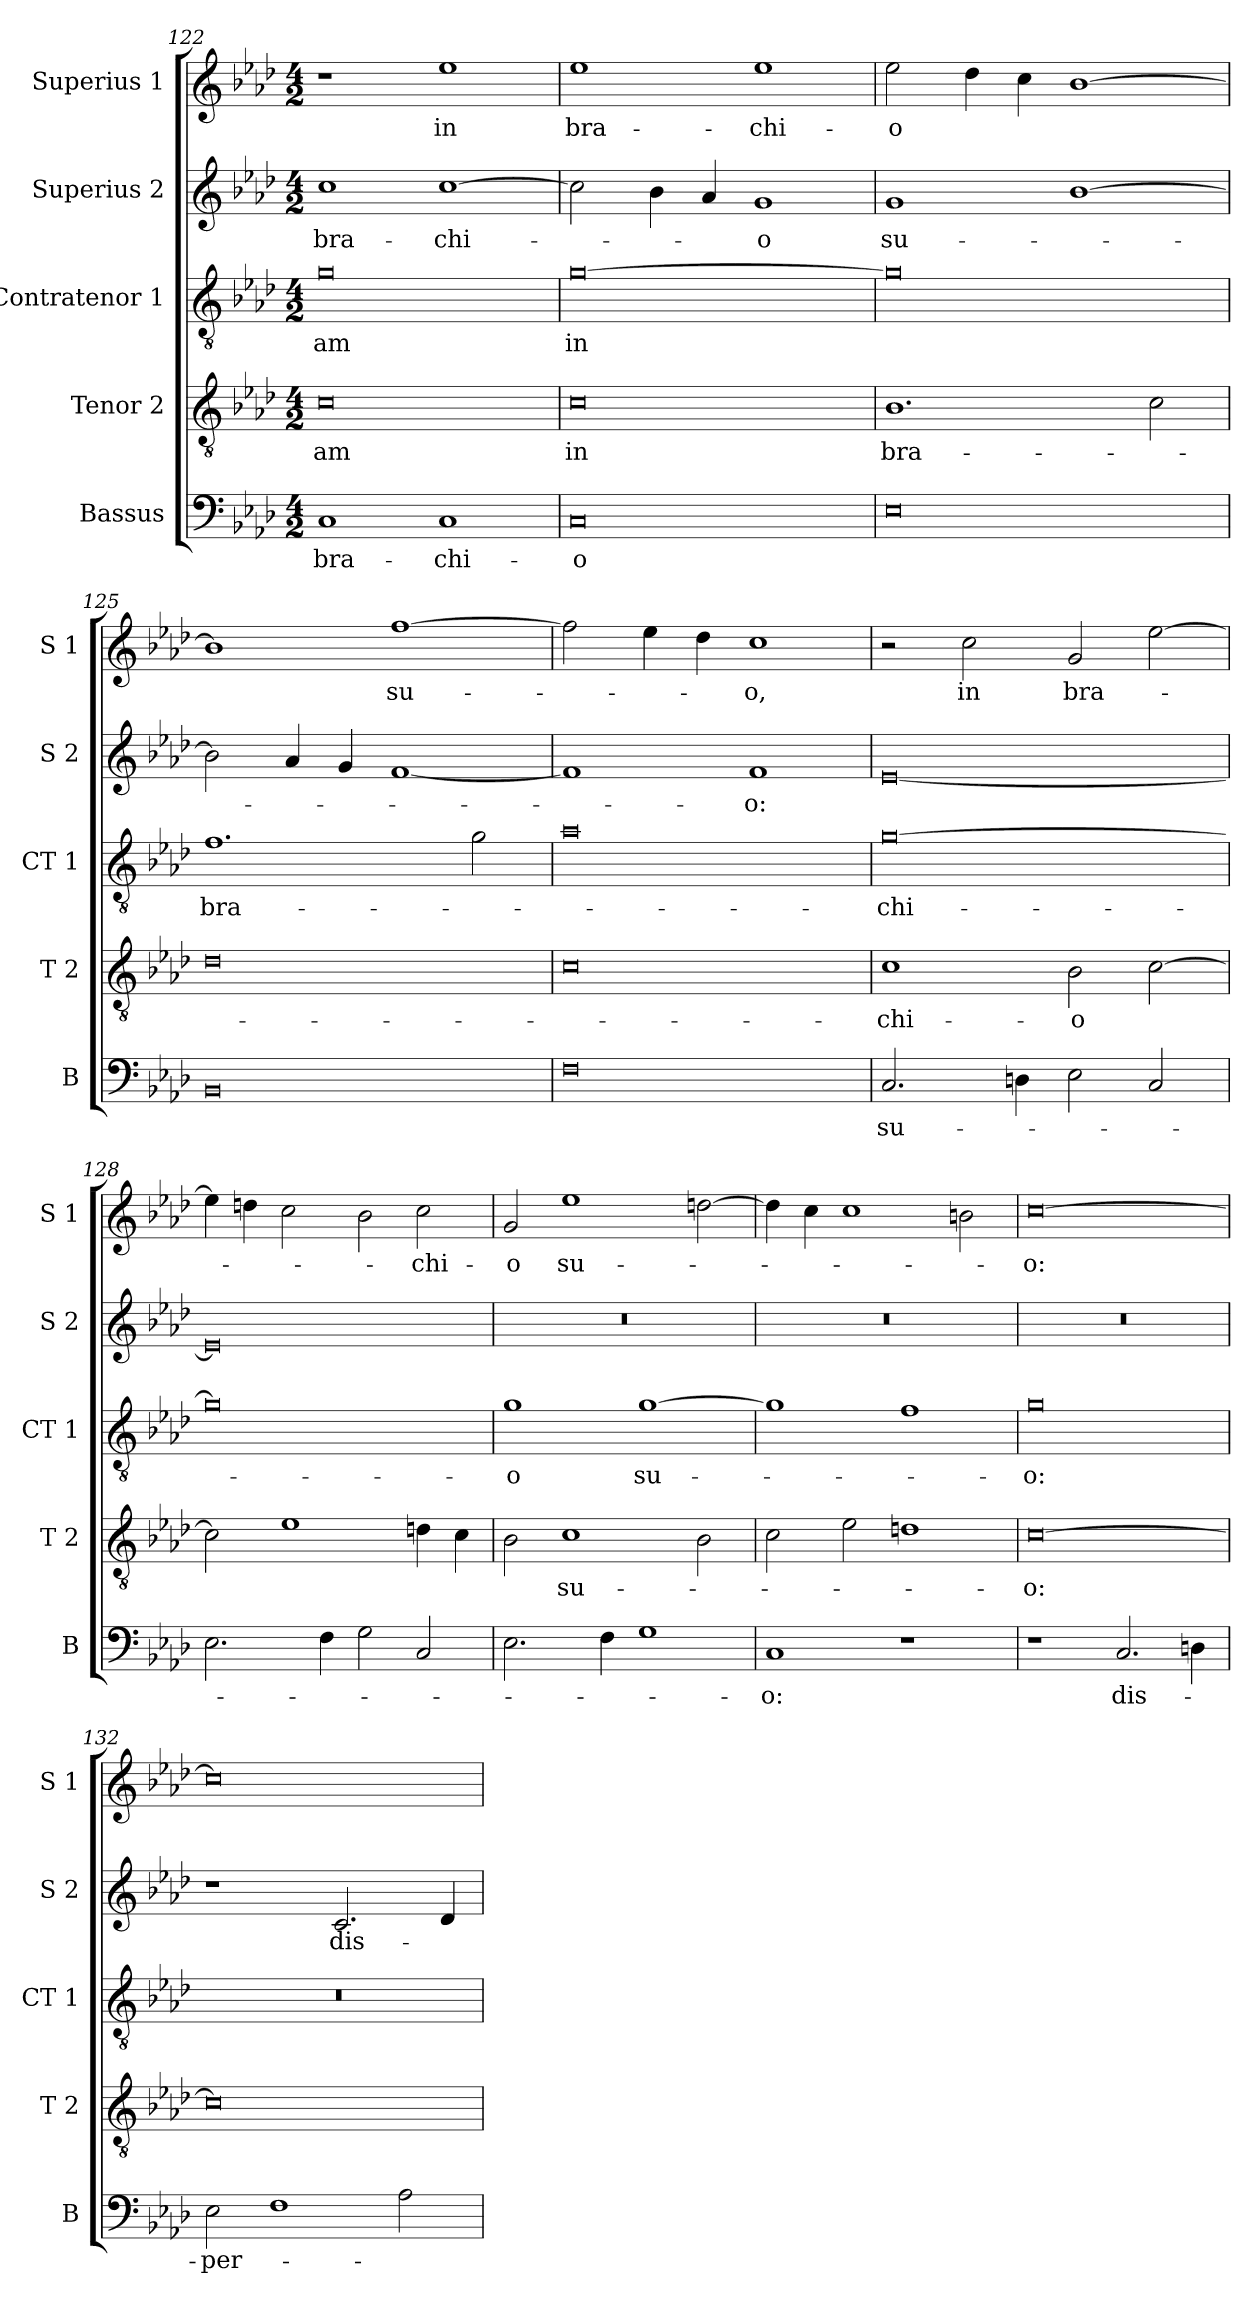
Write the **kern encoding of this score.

**kern	**text	**kern	**text	**kern	**text	**kern	**text	**kern	**text
*part5	*part5	*part4	*part4	*part3	*part3	*part2	*part2	*part1	*part1
*staff5	*staff5	*staff4	*staff4	*staff3	*staff3	*staff2	*staff2	*staff1	*staff1
*I"Bassus	*	*I"Tenor 2	*	*I"Contratenor 1	*	*I"Superius 2	*	*I"Superius  1	*
*I'B	*	*I'T 2	*	*I'CT 1	*	*I'S 2	*	*I'S 1	*
*clefF4	*	*clefGv2	*	*clefGv2	*	*clefG2	*	*clefG2	*
*k[b-e-a-d-]	*	*k[b-e-a-d-]	*	*k[b-e-a-d-]	*	*k[b-e-a-d-]	*	*k[b-e-a-d-]	*
*A-:	*	*A-:	*	*A-:	*	*A-:	*	*A-:	*
*M4/2	*	*M4/2	*	*M4/2	*	*M4/2	*	*M4/2	*
=122	=122	=122	=122	=122	=122	=122	=122	=122	=122
!	!LO:LY:b	!	!LO:LY:b	!	!LO:LY:b	!	!LO:LY:b	!	!
1C	bra-	0c	-am	0g	-am	1cc	bra-	1r	.
!	!LO:LY:b	!	!	!	!	!	!LO:LY:b	!	!LO:LY:b
1C	-chi-	.	.	.	.	[1cc	-chi-	1ee-	in
=123	=123	=123	=123	=123	=123	=123	=123	=123	=123
!	!LO:LY:b	!	!LO:LY:b	!	!LO:LY:b	!	!	!	!LO:LY:b
0C	-o	0c	in	[0g	in	2cc\]	.	1ee-	bra-
.	.	.	.	.	.	4b-\	.	.	.
.	.	.	.	.	.	4a-/	.	.	.
!	!	!	!	!	!	!	!LO:LY:b	!	!LO:LY:b
.	.	.	.	.	.	1g	-o	1ee-	-chi-
=124	=124	=124	=124	=124	=124	=124	=124	=124	=124
!	!	!	!LO:LY:b	!	!	!	!LO:LY:b	!	!LO:LY:b
0E-	.	1.B-	bra-	0g]	.	1g	su-	2ee-\	-o
.	.	.	.	.	.	.	.	4dd-\	.
.	.	.	.	.	.	.	.	4cc\	.
.	.	.	.	.	.	[1b-	.	[1b-	.
.	.	2c\	.	.	.	.	.	.	.
=125	=125	=125	=125	=125	=125	=125	=125	=125	=125
!	!	!	!	!	!LO:LY:b	!	!	!	!
0BB-	.	0d-	.	1.f	bra-	2b-\]	.	1b-]	.
.	.	.	.	.	.	4a-/	.	.	.
.	.	.	.	.	.	4g/	.	.	.
!	!	!	!	!	!	!	!	!	!LO:LY:b
.	.	.	.	.	.	[1f	.	[1ff	su-
.	.	.	.	2g\	.	.	.	.	.
!!LO:PB:g=z
=126	=126	=126	=126	=126	=126	=126	=126	=126	=126
0F	.	0c	.	0a-	.	1f]	.	2ff\]	.
.	.	.	.	.	.	.	.	4ee-\	.
.	.	.	.	.	.	.	.	4dd-\	.
!	!	!	!	!	!	!	!LO:LY:b	!	!LO:LY:b
.	.	.	.	.	.	1f	-o:	1cc	-o,
=127	=127	=127	=127	=127	=127	=127	=127	=127	=127
!	!LO:LY:b	!	!LO:LY:b	!	!LO:LY:b	!	!	!	!
2.C/	su-	1c	-chi-	[0g	-chi-	[0e-	.	2r	.
!	!	!	!	!	!	!	!	!	!LO:LY:b
.	.	.	.	.	.	.	.	2cc\	in
4Dn\	.	.	.	.	.	.	.	.	.
!	!	!	!LO:LY:b	!	!	!	!	!	!LO:LY:b
2E-\	.	2B-\	-o	.	.	.	.	2g/	bra-
2C/	.	[2c\	.	.	.	.	.	[2ee-\	.
=128	=128	=128	=128	=128	=128	=128	=128	=128	=128
2.E-\	.	2c\]	.	0g]	.	0e-]	.	4ee-\]	.
.	.	.	.	.	.	.	.	4ddn\	.
.	.	1e-	.	.	.	.	.	2cc\	.
4F\	.	.	.	.	.	.	.	.	.
2G\	.	.	.	.	.	.	.	2b-\	.
!	!	!	!	!	!	!	!	!	!LO:LY:b
2C/	.	4dn\	.	.	.	.	.	2cc\	-chi-
.	.	4c\	.	.	.	.	.	.	.
=129	=129	=129	=129	=129	=129	=129	=129	=129	=129
!	!	!	!	!	!LO:LY:b	!	!	!	!LO:LY:b
2.E-\	.	2B-\	.	1g	-o	0r	.	2g/	-o
!	!	!	!LO:LY:b	!	!	!	!	!	!LO:LY:b
.	.	1c	su-	.	.	.	.	1ee-	su-
4F\	.	.	.	.	.	.	.	.	.
!	!	!	!	!	!LO:LY:b	!	!	!	!
1G	.	.	.	[1g	su-	.	.	.	.
.	.	2B-\	.	.	.	.	.	[2ddn\	.
=130	=130	=130	=130	=130	=130	=130	=130	=130	=130
!	!LO:LY:b	!	!	!	!	!	!	!	!
1C	-o:	2c\	.	1g]	.	0r	.	4dd\]	.
.	.	.	.	.	.	.	.	4cc\	.
.	.	2e-\	.	.	.	.	.	1cc	.
1r	.	1dn	.	1f	.	.	.	.	.
.	.	.	.	.	.	.	.	2bn\	.
!!LO:LB:g=z
=131	=131	=131	=131	=131	=131	=131	=131	=131	=131
!	!	!	!LO:LY:b	!	!LO:LY:b	!	!	!	!LO:LY:b
1r	.	[0c	-o:	0g	-o:	0r	.	[0cc	-o:
!	!LO:LY:b	!	!	!	!	!	!	!	!
2.C/	dis-	.	.	.	.	.	.	.	.
4Dn\	.	.	.	.	.	.	.	.	.
=132	=132	=132	=132	=132	=132	=132	=132	=132	=132
!	!LO:LY:b	!	!	!	!	!	!	!	!
2E-\	-per-	0c]	.	0r	.	1r	.	0cc]	.
1F	.	.	.	.	.	.	.	.	.
!	!	!	!	!	!	!	!LO:LY:b	!	!
.	.	.	.	.	.	2.c/	dis-	.	.
2A-\	.	.	.	.	.	.	.	.	.
.	.	.	.	.	.	4d-/	.	.	.
=	=	=	=	=	=	=	=	=	=
*-	*-	*-	*-	*-	*-	*-	*-	*-	*-
